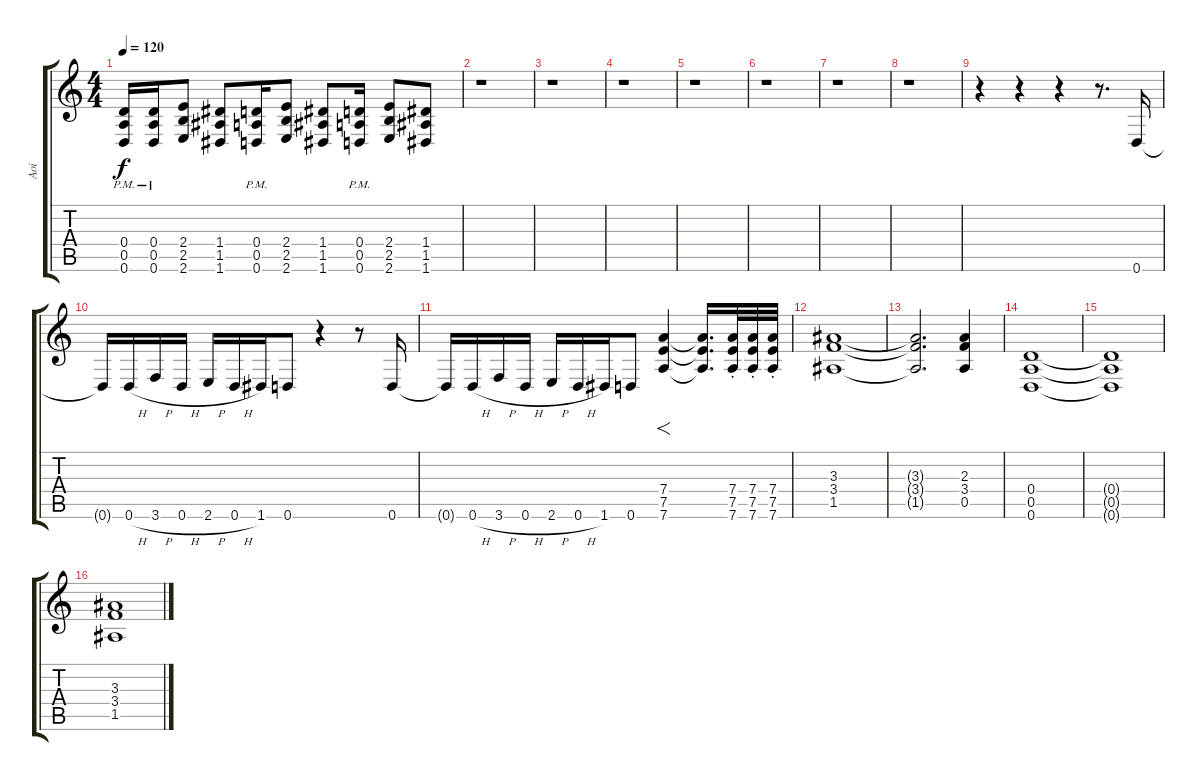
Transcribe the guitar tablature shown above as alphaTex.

\track ("Aoi" "Aoi") {instrument distortionguitar}
\staff {score tabs}
\tuning (E4 B3 G3 D3 A2 D2) {hide}
\ts (4 4)
\tempo 120
\clef g2
\ks c
(0.4{pm} 0.5{pm} 0.6{pm}).16{dy f} (0.4{pm} 0.5{pm} 0.6{pm}).16 (2.4 2.5 2.6).8 (1.4 1.5 1.6).8 (0.4{pm} 0.5{pm} 0.6{pm}).16 (2.4 2.5 2.6).8 (1.4 1.5 1.6).8 (0.4{pm} 0.5{pm} 0.6{pm}).16 (2.4 2.5 2.6).8 (1.4 1.5 1.6).8 |
r.1 |
r.1 |
r.1 |
r.1 |
r.1 |
r.1 |
r.1 |
r.4 r.4 r.4 r.8{d} 0.6.16 |
0.6{t}.16 0.6{h}.16 3.6{h}.16 0.6{h}.16 2.6{h}.16 0.6{h}.16 1.6.16 0.6.8 r.4 r.8 0.6.16 |
0.6{t}.16 0.6{h}.16 3.6{h}.16 0.6{h}.16 2.6{h}.16 0.6{h}.16 1.6.16 0.6.8 (7.4 7.5 7.6).4{f} (7.4{t} 7.5{t} 7.6{t}).16{d} (7.4{st} 7.5{st} 7.6{st}).32 (7.4{st} 7.5{st} 7.6{st}).32 (7.4{st} 7.5{st} 7.6{st}).32 |
(3.3 3.4 1.5).1 |
(3.3{t} 3.4{t} 1.5{t}).2{d} (2.3 3.4 0.5).4 |
(0.4 0.5 0.6).1 |
(0.4{t} 0.5{t} 0.6{t}).1 |
(3.3 3.4 1.5).1
